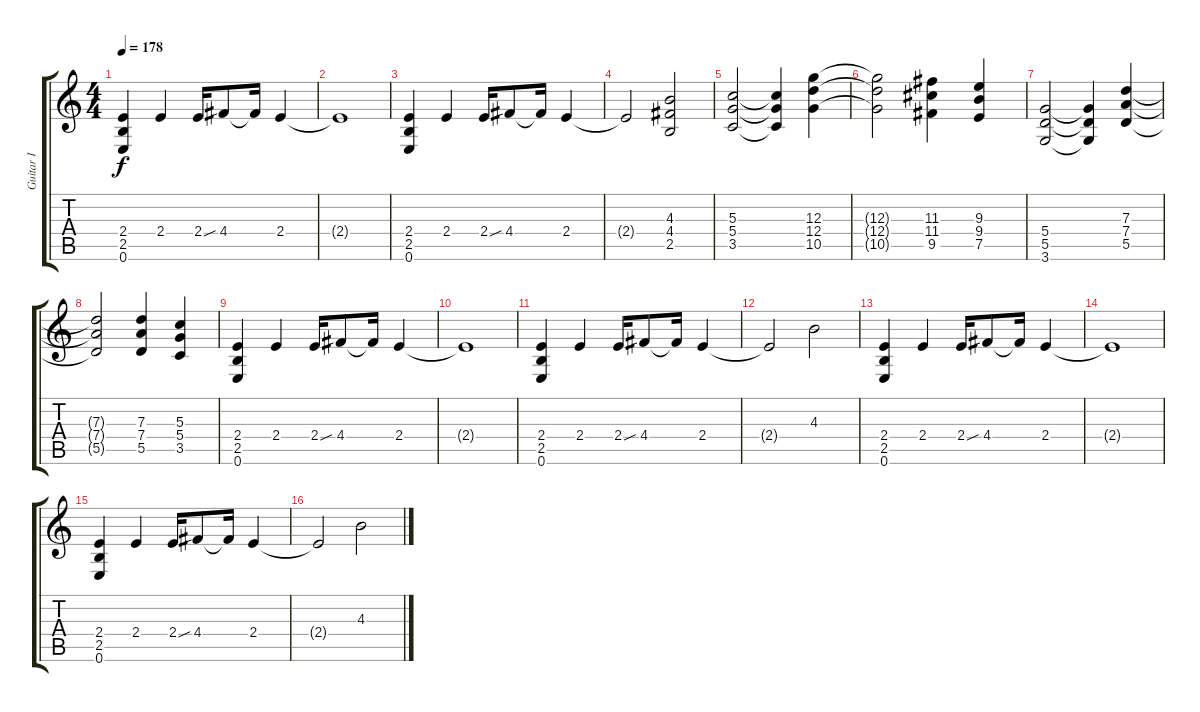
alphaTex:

\track ("Guitar I" "Guitar I") {instrument distortionguitar}
\staff {score tabs}
\tuning (E4 B3 G3 D3 A2 E2) {hide}
\ts (4 4)
\tempo 178
\clef g2
\ks c
(2.4 2.5 0.6).4{dy f} 2.4.4 2.4{sou}.16 4.4.8 4.4{t}.16 2.4.4 |
2.4{t}.1 |
(2.4 2.5 0.6).4 2.4.4 2.4{sou}.16 4.4.8 4.4{t}.16 2.4.4 |
2.4{t}.2 (4.3 4.4 2.5).2 |
(5.3 5.4 3.5).2 (5.3{t} 5.4{t} 3.5{t}).4 (12.3 12.4 10.5).4 |
(12.3{t} 12.4{t} 10.5{t}).2 (11.3 11.4 9.5).4 (9.3 9.4 7.5).4 |
(5.4 5.5 3.6).2 (5.4{t} 5.5{t} 3.6{t}).4 (7.3 7.4 5.5).4 |
(7.3{t} 7.4{t} 5.5{t}).2 (7.3 7.4 5.5).4 (5.3 5.4 3.5).4 |
(2.4 2.5 0.6).4 2.4.4 2.4{sou}.16 4.4.8 4.4{t}.16 2.4.4 |
2.4{t}.1 |
(2.4 2.5 0.6).4 2.4.4 2.4{sou}.16 4.4.8 4.4{t}.16 2.4.4 |
2.4{t}.2 4.3.2 |
(2.4 2.5 0.6).4 2.4.4 2.4{sou}.16 4.4.8 4.4{t}.16 2.4.4 |
2.4{t}.1 |
(2.4 2.5 0.6).4 2.4.4 2.4{sou}.16 4.4.8 4.4{t}.16 2.4.4 |
2.4{t}.2 4.3.2
